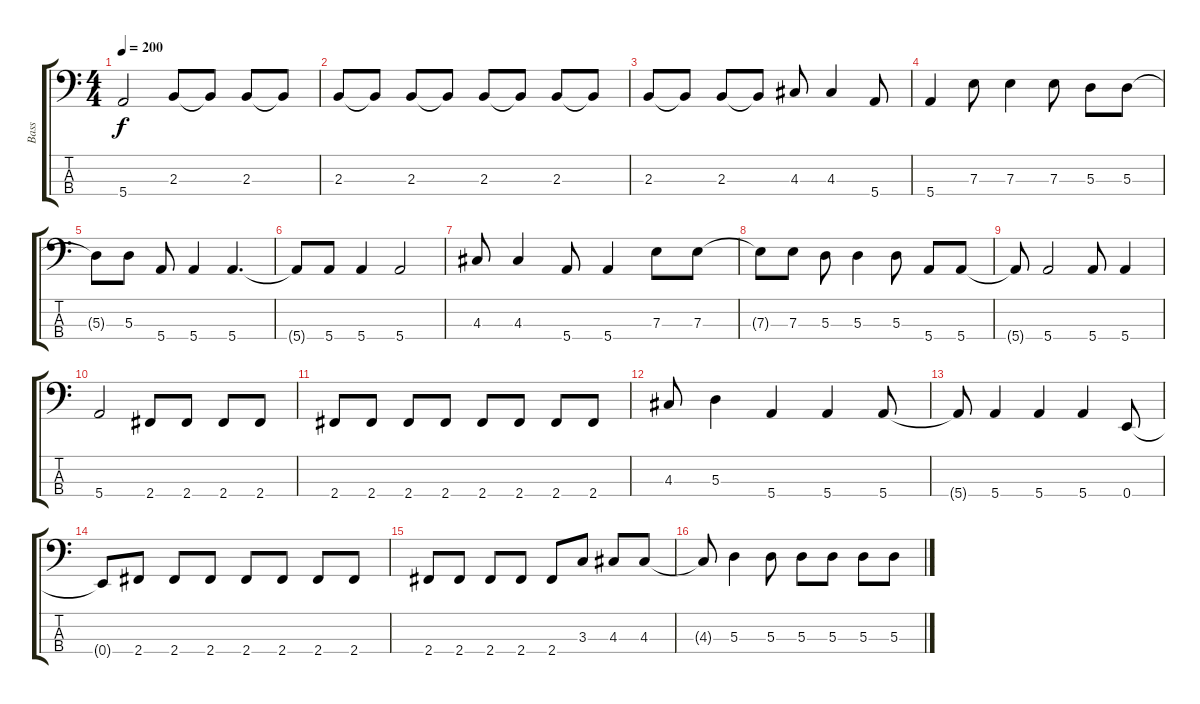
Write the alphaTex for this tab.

\track ("Bass" "Bass") {instrument electricbasspick}
\staff {score tabs}
\tuning (G2 D2 A1 E1) {hide}
\ts (4 4)
\tempo 200
\clef f4
\ks c
5.4{t}.2{dy f} 2.3.8 2.3{t}.8 2.3.8 2.3{t}.8 |
2.3.8 2.3{t}.8 2.3.8 2.3{t}.8 2.3.8 2.3{t}.8 2.3.8 2.3{t}.8 |
2.3.8 2.3{t}.8 2.3.8 2.3{t}.8 4.3.8 4.3.4 5.4.8 |
5.4.4 7.3.8 7.3.4 7.3.8 5.3.8 5.3.8 |
5.3{t}.8 5.3.8 5.4.8 5.4.4 5.4.4{d} |
5.4{t}.8 5.4.8 5.4.4 5.4.2 |
4.3.8 4.3.4 5.4.8 5.4.4 7.3.8 7.3.8 |
7.3{t}.8 7.3.8 5.3.8 5.3.4 5.3.8 5.4.8 5.4.8 |
5.4{t}.8 5.4.2 5.4.8 5.4.4 |
5.4.2 2.4.8 2.4.8 2.4.8 2.4.8 |
2.4.8 2.4.8 2.4.8 2.4.8 2.4.8 2.4.8 2.4.8 2.4.8 |
4.3.8 5.3.4 5.4.4 5.4.4 5.4.8 |
5.4{t}.8 5.4.4 5.4.4 5.4.4 0.4.8 |
0.4{t}.8 2.4.8 2.4.8 2.4.8 2.4.8 2.4.8 2.4.8 2.4.8 |
2.4.8 2.4.8 2.4.8 2.4.8 2.4.8 3.3.8 4.3.8 4.3.8 |
4.3{t}.8 5.3.4 5.3.8 5.3.8 5.3.8 5.3.8 5.3.8
